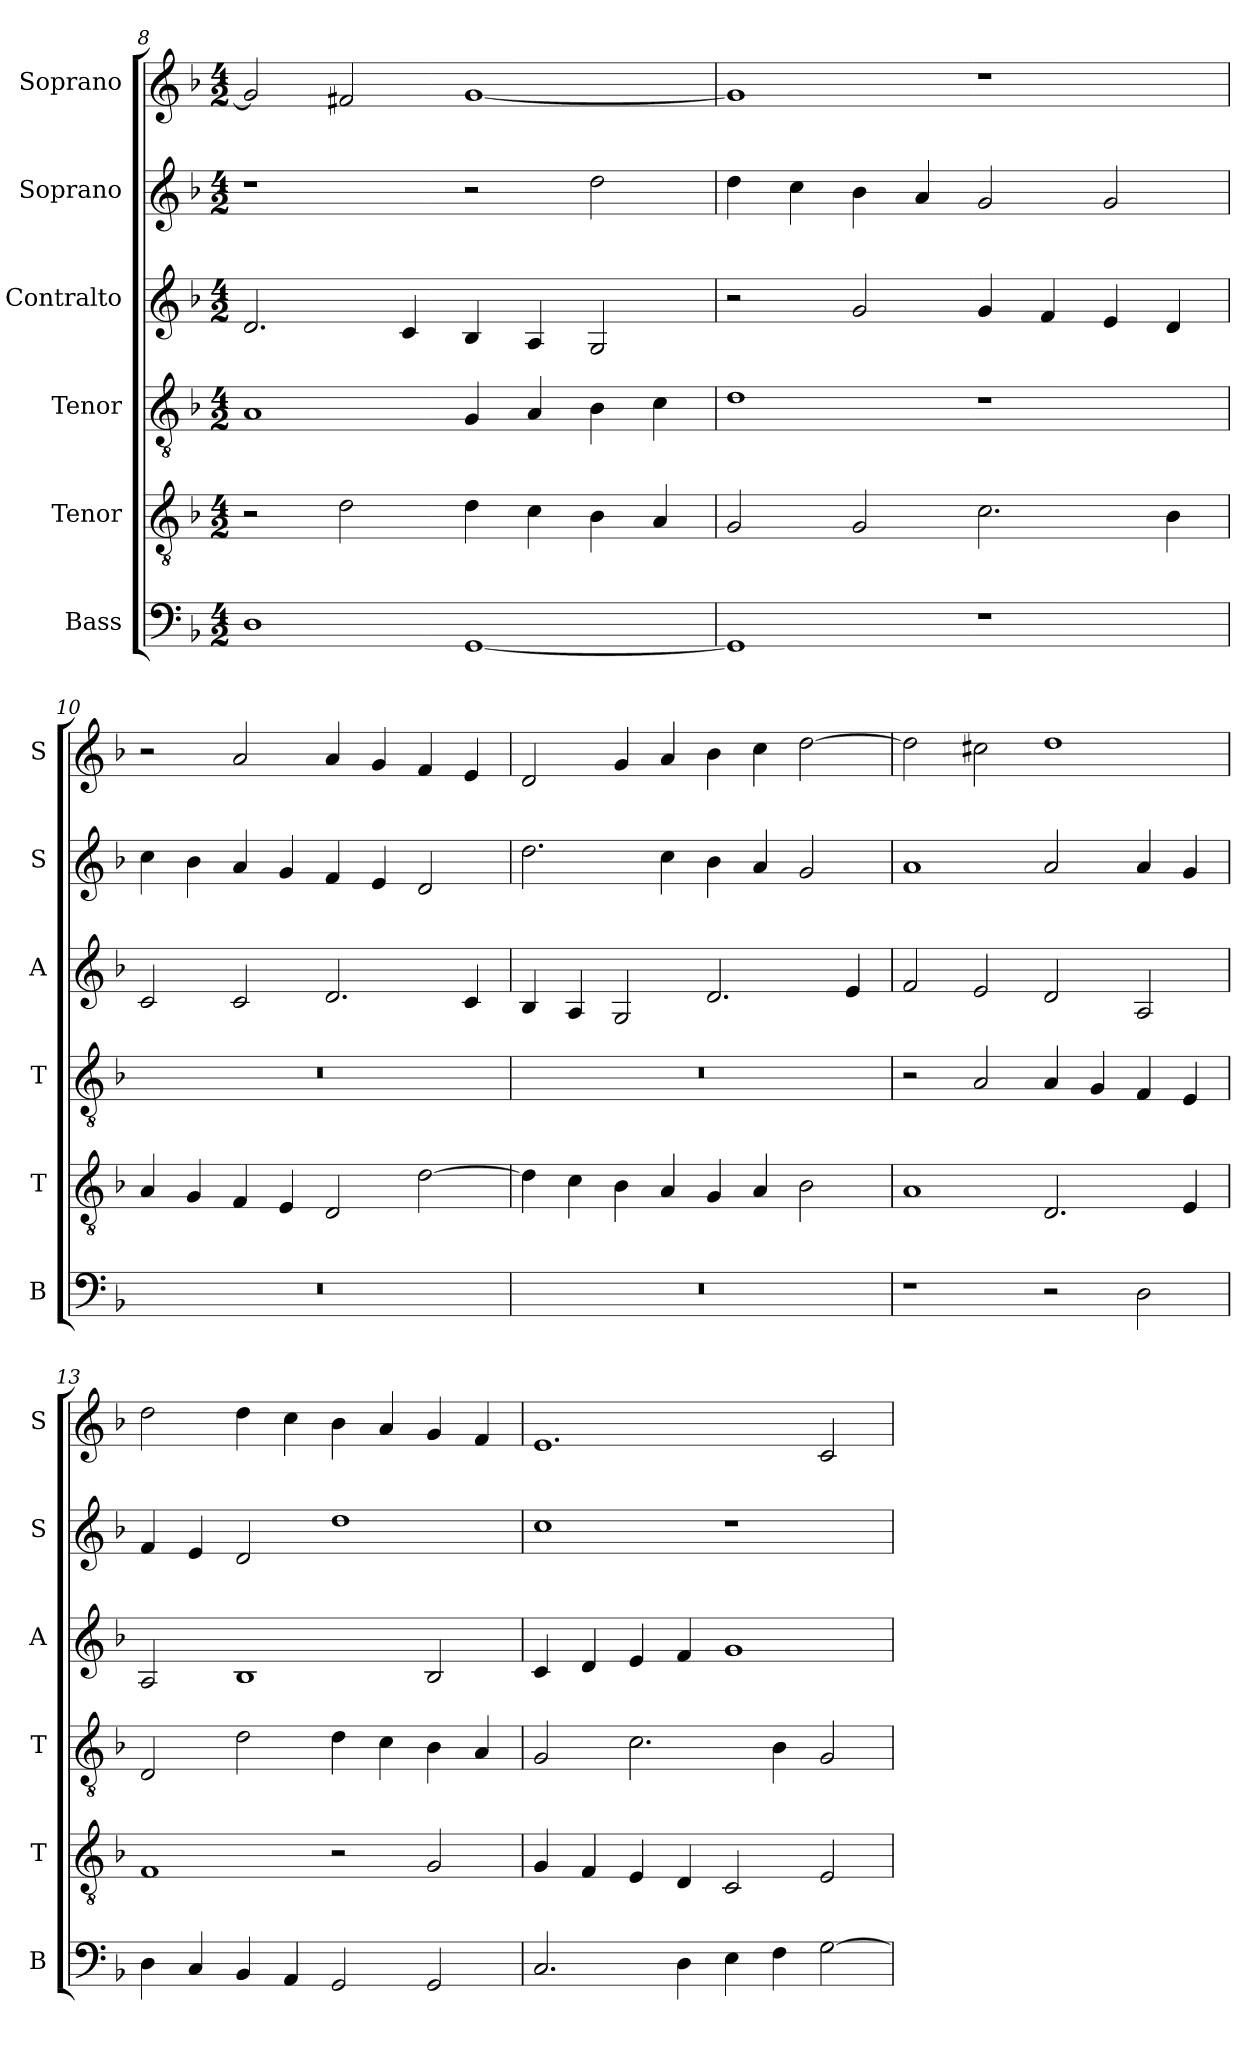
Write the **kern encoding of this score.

**kern	**kern	**kern	**kern	**kern	**kern
*part6	*part5	*part4	*part3	*part2	*part1
*staff6	*staff5	*staff4	*staff3	*staff2	*staff1
*I"Bass	*I"Tenor	*I"Tenor	*I"Contralto	*I"Soprano	*I"Soprano
*I'B	*I'T	*I'T	*I'A	*I'S	*I'S
*clefF4	*clefGv2	*clefGv2	*clefG2	*clefG2	*clefG2
*k[b-]	*k[b-]	*k[b-]	*k[b-]	*k[b-]	*k[b-]
*G:dor	*G:dor	*G:dor	*G:dor	*G:dor	*G:dor
*M4/2	*M4/2	*M4/2	*M4/2	*M4/2	*M4/2
=8	=8	=8	=8	=8	=8
1D	2r	1A	2.d	1r	2g]
.	2d	.	.	.	2f#X
.	.	.	4c	.	.
[1GG	4d	4G	4B-	2r	[1g
.	4c	4A	4A	.	.
.	4B-	4B-	2G	2dd	.
.	4A	4c	.	.	.
=9	=9	=9	=9	=9	=9
1GG]	2G	1d	2r	4dd	1g]
.	.	.	.	4cc	.
.	2G	.	2g	4b-	.
.	.	.	.	4a	.
1r	2.c	1r	4g	2g	1r
.	.	.	4f	.	.
.	.	.	4e	2g	.
.	4B-	.	4d	.	.
=10	=10	=10	=10	=10	=10
0r	4A	0r	2c	4cc	2r
.	4G	.	.	4b-	.
.	4F	.	2c	4a	2a
.	4E	.	.	4g	.
.	2D	.	2.d	4f	4a
.	.	.	.	4e	4g
.	[2d	.	.	2d	4f
.	.	.	4c	.	4e
=11	=11	=11	=11	=11	=11
0r	4d]	0r	4B-	2.dd	2d
.	4c	.	4A	.	.
.	4B-	.	2G	.	4g
.	4A	.	.	4cc	4a
.	4G	.	2.d	4b-	4b-
.	4A	.	.	4a	4cc
.	2B-	.	.	2g	[2dd
.	.	.	4e	.	.
=12	=12	=12	=12	=12	=12
1r	1A	2r	2f	1a	2dd]
.	.	2A	2e	.	2cc#X
2r	2.D	4A	2d	2a	1dd
.	.	4G	.	.	.
2D	.	4F	2A	4a	.
.	4E	4E	.	4g	.
=13	=13	=13	=13	=13	=13
4D	1F	2D	2A	4f	2dd
4C	.	.	.	4e	.
4BB-	.	2d	1B-	2d	4dd
4AA	.	.	.	.	4cc
2GG	2r	4d	.	1dd	4b-
.	.	4c	.	.	4a
2GG	2G	4B-	2B-	.	4g
.	.	4A	.	.	4f
=14	=14	=14	=14	=14	=14
2.C	4G	2G	4c	1cc	1.e
.	4F	.	4d	.	.
.	4E	2.c	4e	.	.
4D	4D	.	4f	.	.
4E	2C	.	1g	1r	.
4F	.	4B-	.	.	.
[2G	2E	2G	.	.	2c
=	=	=	=	=	=
*-	*-	*-	*-	*-	*-
